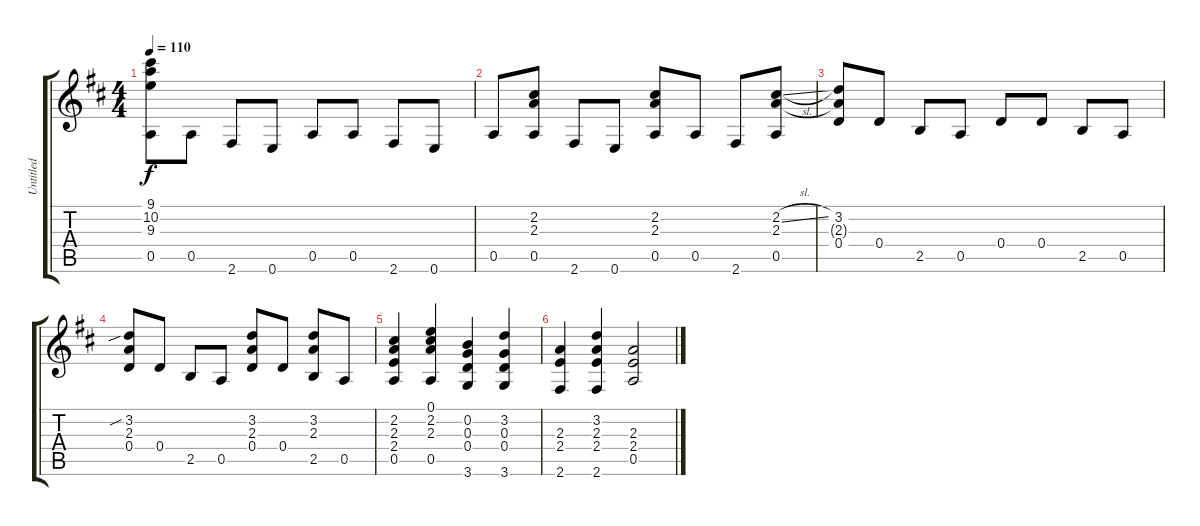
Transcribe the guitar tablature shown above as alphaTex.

\track ("Untitled" "Untitled") {instrument acousticguitarnylon}
\staff {score tabs}
\tuning (E4 B3 G3 D3 A2 E2) {hide}
\ts (4 4)
\tempo 110
\clef g2
\ks d
(9.1{t} 10.2{t} 9.3{t} 0.5).8{dy f} 0.5.8 2.6.8 0.6.8 0.5.8 0.5.8 2.6.8 0.6.8 |
0.5.8 (2.2 2.3 0.5).8 2.6.8 0.6.8 (2.2 2.3 0.5).8 0.5.8 2.6.8 (2.2{sl} 2.3 0.5).8 |
(3.2 2.3{t} 0.4).8 0.4.8 2.5.8 0.5.8 0.4.8 0.4.8 2.5.8 0.5.8 |
(3.2{sib} 2.3 0.4).8 0.4.8 2.5.8 0.5.8 (3.2 2.3 0.4).8 0.4.8 (3.2 2.3 2.5).8 0.5.8 |
(2.2 2.3 2.4 0.5).4 (0.1 2.2 2.3 0.5).4 (0.2 0.3 0.4 3.6).4 (3.2 0.3 0.4 3.6).4 |
(2.3 2.4 2.6).4 (3.2 2.3 2.4 2.6).4 (2.3 2.4 0.5).2
